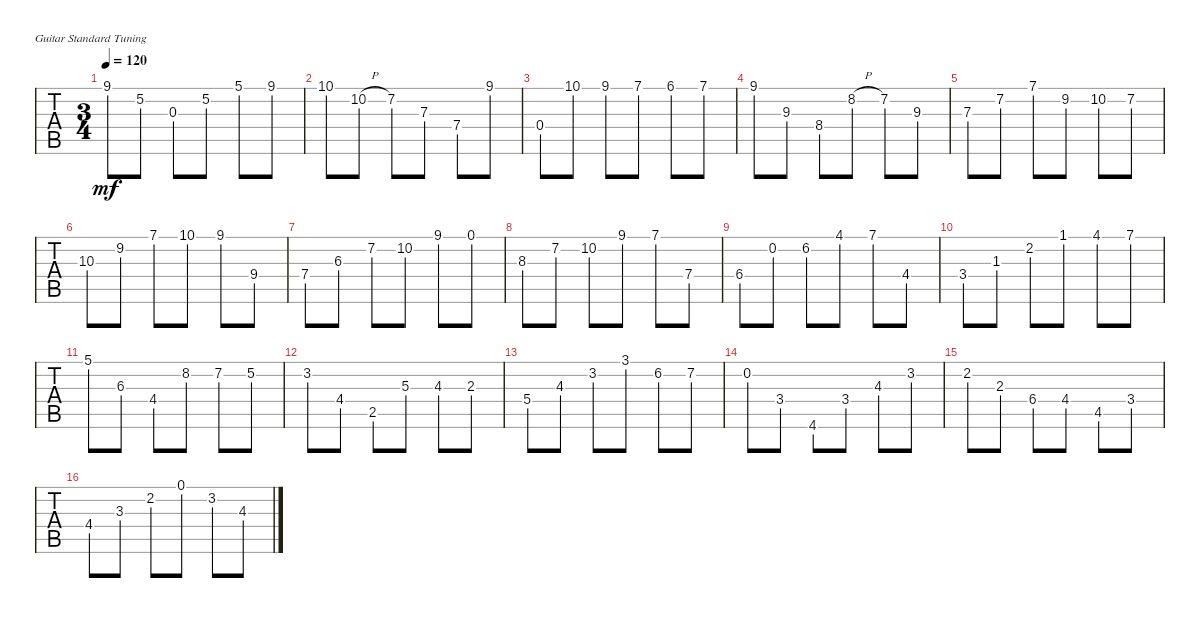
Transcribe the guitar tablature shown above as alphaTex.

\defaultSystemsLayout 4
\bracketExtendMode groupsimilarinstruments
\singleTrackTrackNamePolicy hidden
\multiTrackTrackNamePolicy hidden
\firstSystemTrackNameOrientation horizontal
\otherSystemsTrackNameOrientation horizontal
\track ("Steel Guitar" "S-Gt") {instrument acousticguitarsteel}
\staff {tabs}
\tuning (E4 B3 G3 D3 A2 E2)
\ts (3 4)
\tempo 120
\clef g2
\ks d
9.1.8{dy mf} 5.2.8 0.3.8 5.2.8 5.1.8 9.1.8 |
10.1.8 10.2{h}.8 7.2.8 7.3.8 7.4.8 9.1.8 |
0.4.8 10.1.8 9.1.8 7.1.8 6.1.8 7.1.8 |
9.1.8 9.3.8 8.4.8 8.2{h}.8 7.2.8 9.3.8 |
7.3.8 7.2.8 7.1.8 9.2.8 10.2.8 7.2.8 |
10.3.8 9.2.8 7.1.8 10.1.8 9.1.8 9.4.8 |
7.4.8 6.3.8 7.2.8 10.2.8 9.1.8 0.1.8 |
8.3.8 7.2.8 10.2.8 9.1.8 7.1.8 7.4.8 |
6.4.8 0.2.8 6.2.8 4.1.8 7.1.8 4.4.8 |
3.4.8 1.3.8 2.2.8 1.1.8 4.1.8 7.1.8 |
5.1.8 6.3.8 4.4.8 8.2.8 7.2.8 5.2.8 |
3.2.8 4.4.8 2.5.8 5.3.8 4.3.8 2.3.8 |
5.4.8 4.3.8 3.2.8 3.1.8 6.2.8 7.2.8 |
0.2.8 3.4.8 4.6.8 3.4.8 4.3.8 3.2.8 |
2.2.8 2.3.8 6.4.8 4.4.8 4.5.8 3.4.8 |
4.4.8 3.3.8 2.2.8 0.1.8 3.2.8 4.3.8
